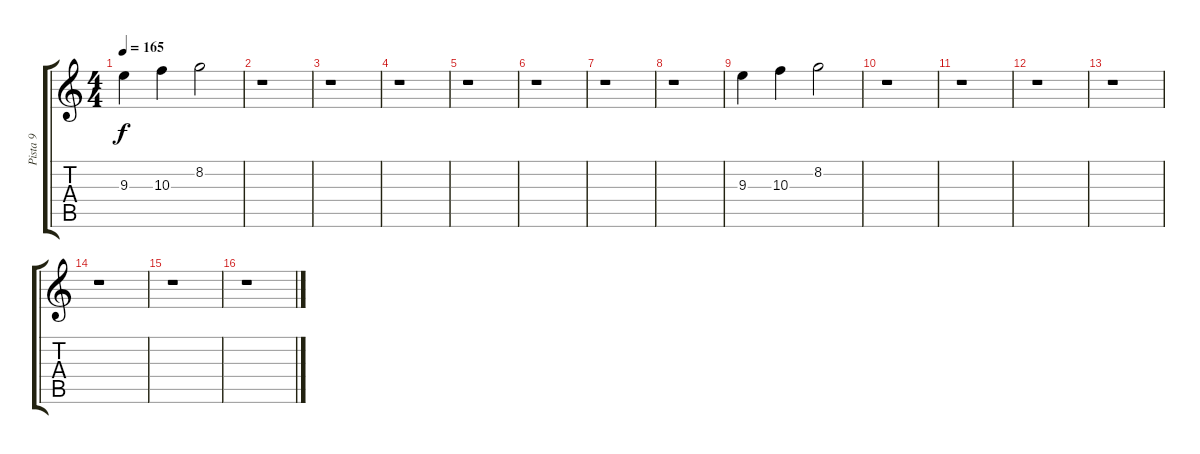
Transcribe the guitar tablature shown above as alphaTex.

\track ("Pista 9" "Pista 9") {instrument distortionguitar}
\staff {score tabs}
\tuning (E4 B3 G3 D3 A2 E2) {hide}
\ts (4 4)
\tempo 165
\clef g2
\ks c
9.3.4{dy f} 10.3.4 8.2.2 |
r.1 |
r.1 |
r.1 |
r.1 |
r.1 |
r.1 |
r.1 |
9.3.4 10.3.4 8.2.2 |
r.1 |
r.1 |
r.1 |
r.1 |
r.1 |
r.1 |
r.1
